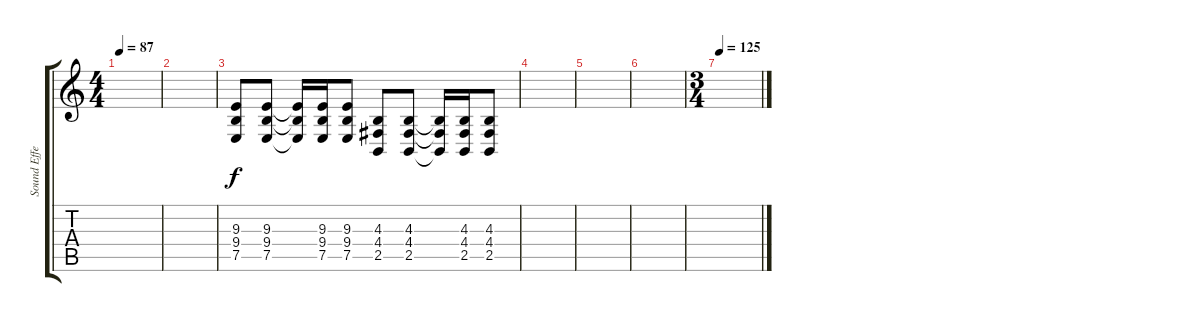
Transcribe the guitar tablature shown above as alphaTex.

\track ("Sound Effects" "Sound Effe") {instrument lead1square}
\staff {score tabs}
\tuning (E4 B3 G3 D3 A2 E2) {hide}
\ts (4 4)
\tempo 87
\clef g2
\ks c
|
|
(9.3 9.4 7.5).8 (9.3 9.4 7.5).8 (9.3{t} 9.4{t} 7.5{t}).16 (9.3 9.4 7.5).16 (9.3 9.4 7.5).8 (4.3 4.4 2.5).8 (4.3 4.4 2.5).8 (4.3{t} 4.4{t} 2.5{t}).16 (4.3 4.4 2.5).16 (4.3 4.4 2.5).8 |
|
|
|
\ts (3 4)
\tempo 125
